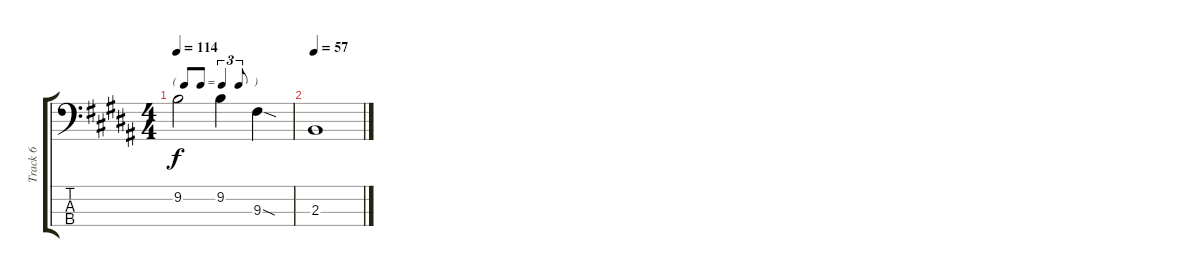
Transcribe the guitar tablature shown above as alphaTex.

\track ("Track 6" "Track 6") {instrument electricbassfinger}
\staff {score tabs}
\tuning (G2 D2 A1 E1) {hide}
\ts (4 4)
\tf triplet8th
\tempo 114
\clef f4
\ks b
9.2.2{dy f} 9.2.4 9.3{sod}.4 |
\tempo 57
2.3.1
